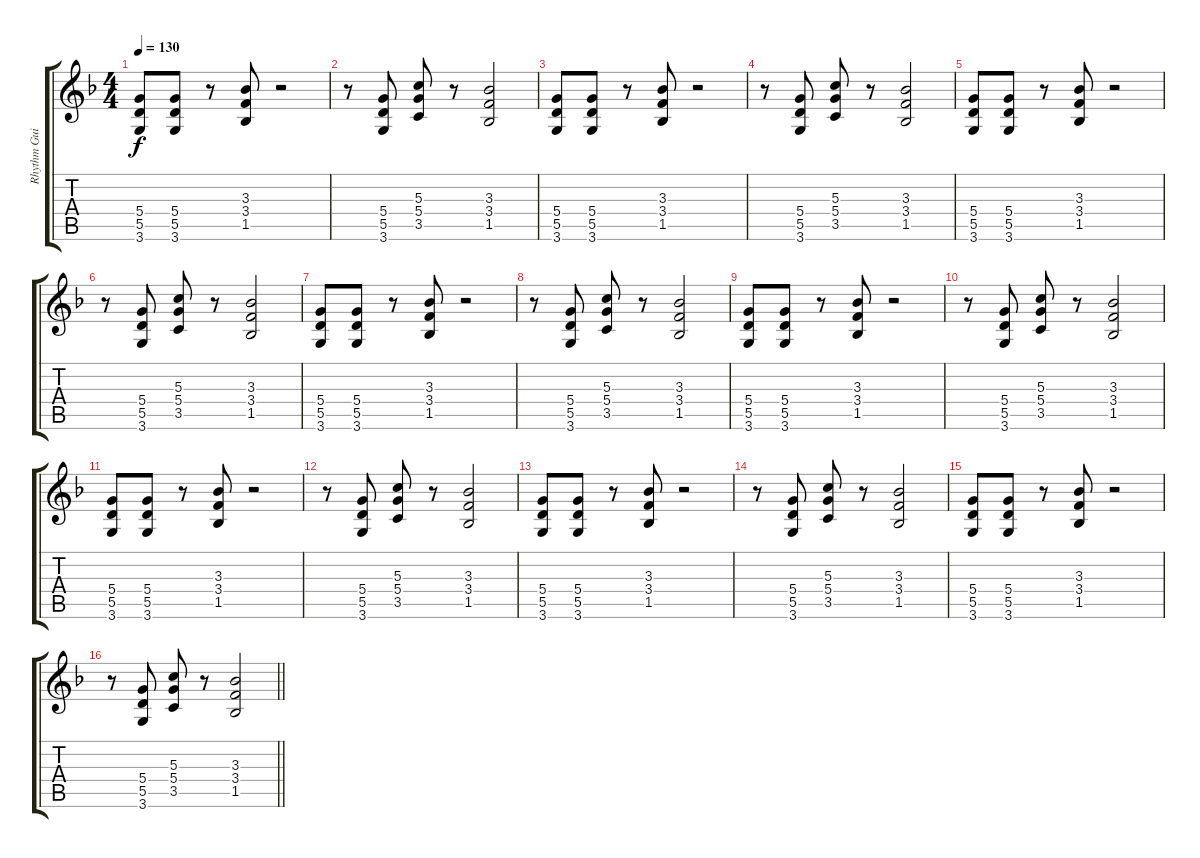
\track ("Rhythm Guitar - Aldo Nova" "Rhythm Gui") {instrument distortionguitar}
\staff {score tabs}
\tuning (E4 B3 G3 D3 A2 E2) {hide}
\ts (4 4)
\tempo 130
\clef g2
\ks f
(5.4 5.5 3.6).8{dy f} (5.4 5.5 3.6).8 r.8 (3.3 3.4 1.5).8 r.2 |
r.8 (5.4 5.5 3.6).8 (5.3 5.4 3.5).8 r.8 (3.3 3.4 1.5).2 |
(5.4 5.5 3.6).8 (5.4 5.5 3.6).8 r.8 (3.3 3.4 1.5).8 r.2 |
r.8 (5.4 5.5 3.6).8 (5.3 5.4 3.5).8 r.8 (3.3 3.4 1.5).2 |
(5.4 5.5 3.6).8 (5.4 5.5 3.6).8 r.8 (3.3 3.4 1.5).8 r.2 |
r.8 (5.4 5.5 3.6).8 (5.3 5.4 3.5).8 r.8 (3.3 3.4 1.5).2 |
(5.4 5.5 3.6).8 (5.4 5.5 3.6).8 r.8 (3.3 3.4 1.5).8 r.2 |
r.8 (5.4 5.5 3.6).8 (5.3 5.4 3.5).8 r.8 (3.3 3.4 1.5).2 |
(5.4 5.5 3.6).8 (5.4 5.5 3.6).8 r.8 (3.3 3.4 1.5).8 r.2 |
r.8 (5.4 5.5 3.6).8 (5.3 5.4 3.5).8 r.8 (3.3 3.4 1.5).2 |
(5.4 5.5 3.6).8 (5.4 5.5 3.6).8 r.8 (3.3 3.4 1.5).8 r.2 |
r.8 (5.4 5.5 3.6).8 (5.3 5.4 3.5).8 r.8 (3.3 3.4 1.5).2 |
(5.4 5.5 3.6).8 (5.4 5.5 3.6).8 r.8 (3.3 3.4 1.5).8 r.2 |
r.8 (5.4 5.5 3.6).8 (5.3 5.4 3.5).8 r.8 (3.3 3.4 1.5).2 |
(5.4 5.5 3.6).8 (5.4 5.5 3.6).8 r.8 (3.3 3.4 1.5).8 r.2 |
\barLineRight lightlight
r.8 (5.4 5.5 3.6).8 (5.3 5.4 3.5).8 r.8 (3.3 3.4 1.5).2
